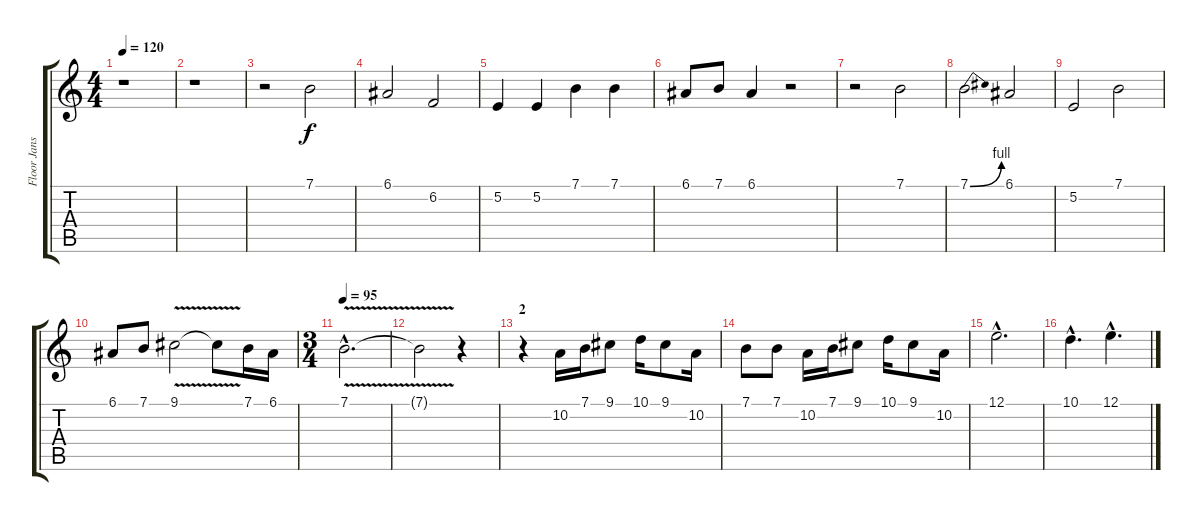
\track ("Floor Jansen -Voice" "Floor Jans") {instrument altosax}
\staff {score tabs}
\tuning (E4 B3 G3 D3 A2 E2) {hide}
\ts (4 4)
\tempo 120
\clef g2
\ks c
r.1{dy f} |
r.1 |
r.2 7.1.2 |
6.1.2 6.2.2 |
5.2.4 5.2.4 7.1.4 7.1.4 |
6.1.8 7.1.8 6.1.4 r.2 |
r.2 7.1.2 |
7.1{be (bend 0 0 60 4)}.2 6.1.2 |
5.2.2 7.1.2 |
6.1.8 7.1.8 9.1{v}.2 9.1{t}.8 7.1.16 6.1.16 |
\ts (3 4)
\tempo 95
7.1{v hac}.2{d} |
7.1{t}.2 r.4 |
\section ("" "2")
r.4 10.2.16 7.1.16 9.1.8 10.1.16 9.1.8 10.2.16 |
7.1.8 7.1.8 10.2.16 7.1.16 9.1.8 10.1.16 9.1.8 10.2.16 |
12.1{hac}.2{d} |
10.1{hac}.4{d} 12.1{hac}.4{d}
